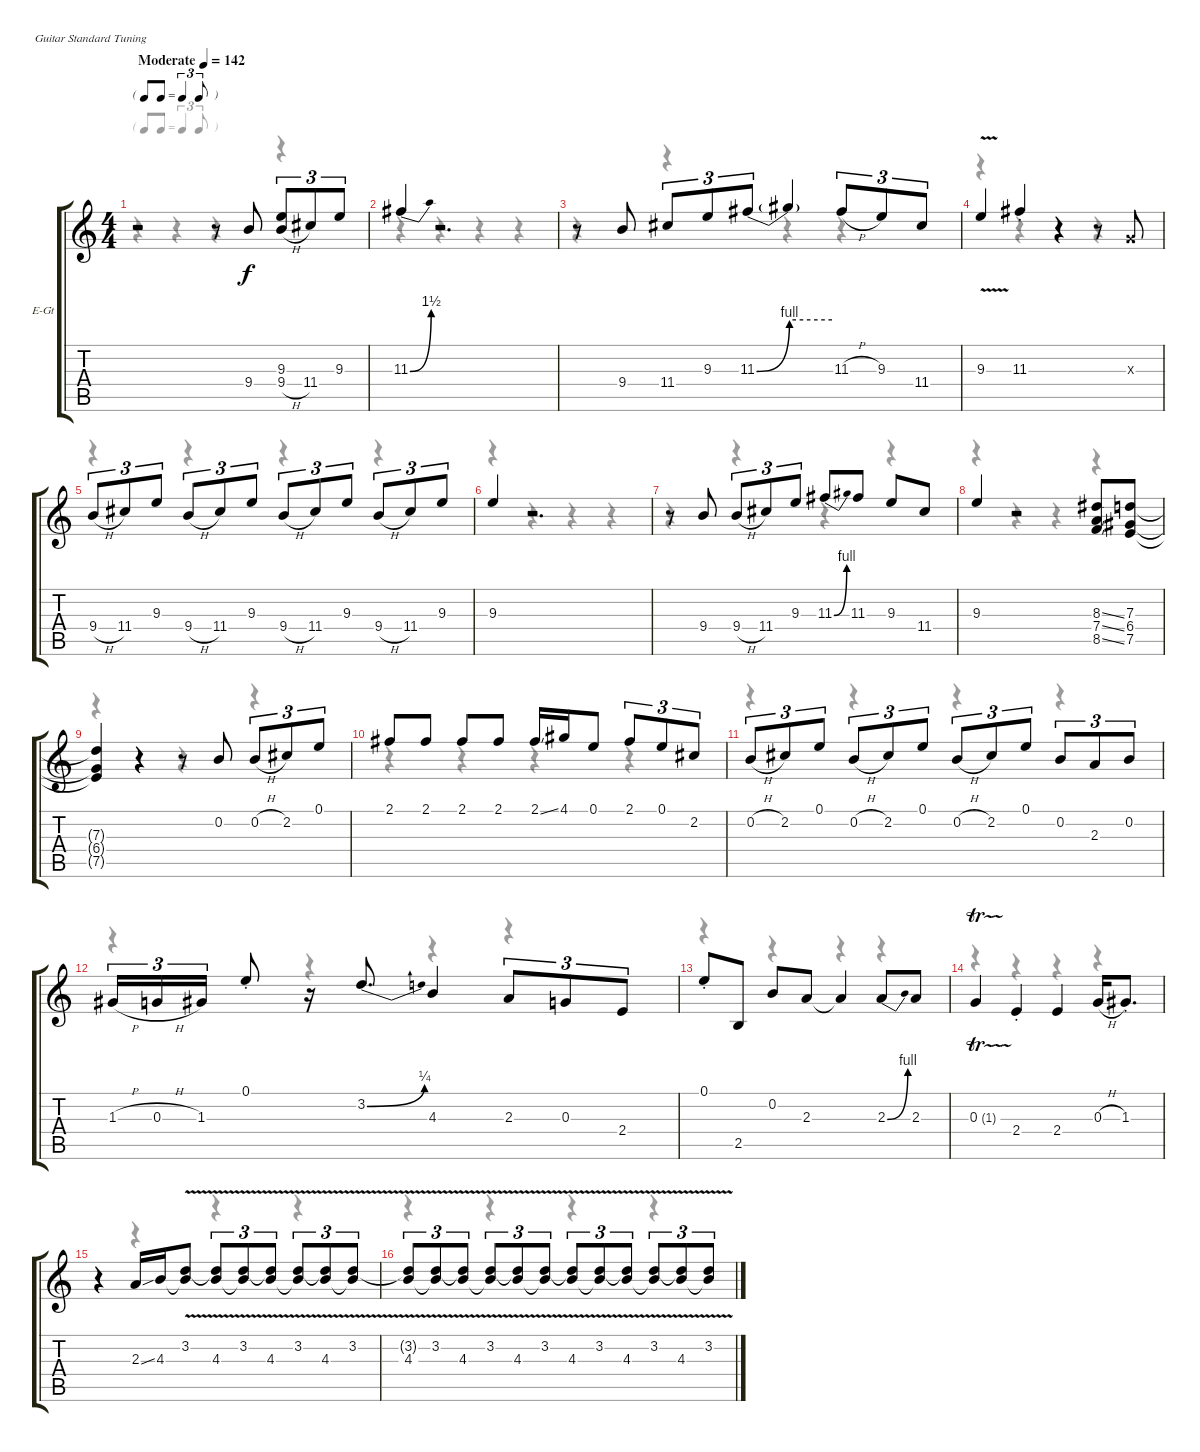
\bracketExtendMode groupsimilarinstruments
\firstSystemTrackNameOrientation horizontal
\otherSystemsTrackNameOrientation horizontal
\track ("Track 1" "E-Gt") {instrument overdrivenguitar}
\staff {score tabs}
\tuning (E4 B3 G3 D3 A2 E2)
\voice
\ts (4 4)
\beaming (8 2 2 2 2)
\tf triplet8th
\tempo (142 "Moderate")
\clef g2
\ks c
r.2{dy f instrument overdrivenguitar} r.8 9.4.8 (9.3 9.4{h}).8{tu (3 2)} 11.4.8{tu (3 2)} 9.3.8{tu (3 2)} |
11.3{be (bend 0 0 60 6)}.4 r.2{d} |
r.8 9.4.8 11.4.8{tu (3 2)} 9.3.8{tu (3 2)} 11.3{be (bend 0 0 60 4)}.8{tu (3 2)} 11.3{be (hold 0 4 60 4) t}.4 11.3{h}.8{tu (3 2)} 9.3.8{tu (3 2)} 11.4.8{tu (3 2)} |
9.3{v}.4 11.3{st}.4 r.4 r.8 0.3{x}.8 |
9.4{h}.8{tu (3 2)} 11.4.8{tu (3 2)} 9.3.8{tu (3 2)} 9.4{h}.8{tu (3 2)} 11.4.8{tu (3 2)} 9.3.8{tu (3 2)} 9.4{h}.8{tu (3 2)} 11.4.8{tu (3 2)} 9.3.8{tu (3 2)} 9.4{h}.8{tu (3 2)} 11.4.8{tu (3 2)} 9.3.8{tu (3 2)} |
9.3.4 r.2{d} |
r.8 9.4.8 9.4{h}.8{tu (3 2)} 11.4.8{tu (3 2)} 9.3.8{tu (3 2)} 11.3{be (bend 0 0 60 4)}.8 11.3.8 9.3.8 11.4.8 |
9.3.4 r.2 (8.3{ss} 7.4{ss} 8.5{ss}).8 (7.3 6.4 7.5).8 |
(7.3{t} 6.4{t} 7.5{t}).4 r.4 r.8 0.2.8 0.2{h}.8{tu (3 2)} 2.2.8{tu (3 2)} 0.1.8{tu (3 2)} |
2.1.8 2.1.8 2.1.8 2.1.8 2.1{ss}.16 4.1.16 0.1.8 2.1.8{tu (3 2)} 0.1.8{tu (3 2)} 2.2.8{tu (3 2)} |
0.2{h}.8{tu (3 2)} 2.2.8{tu (3 2)} 0.1.8{tu (3 2)} 0.2{h}.8{tu (3 2)} 2.2.8{tu (3 2)} 0.1.8{tu (3 2)} 0.2{h}.8{tu (3 2)} 2.2.8{tu (3 2)} 0.1.8{tu (3 2)} 0.2.8{tu (3 2)} 2.3.8{tu (3 2)} 0.2.8{tu (3 2)} |
1.3{h}.16{tu (3 2)} 0.3{h}.16{tu (3 2)} 1.3.16{tu (3 2)} 0.1{st}.8 r.16 3.2{be (bend 0 0 60 1)}.8{d} 4.3.4 2.3.8{tu (3 2)} 0.3.8{tu (3 2)} 2.4.8{tu (3 2)} |
0.1{st}.8 2.5.8 0.2.8 2.3.8 2.3{t}.4 2.3{be (bend 0 0 60 4)}.8 2.3.8 |
0.3{tr (1 16)}.4 2.4{st}.4 2.4.4 0.3{h}.16 1.3{st}.8{d} |
r.4 2.3{ss}.16 4.3.16 (3.2{v} 4.3{t}).8 (3.2{v t} 4.3{v}).8{tu (3 2)} (3.2{v} 4.3{v t}).8{tu (3 2)} (3.2{v t} 4.3{v}).8{tu (3 2)} (3.2{v} 4.3{v t}).8{tu (3 2)} (3.2{v t} 4.3{v}).8{tu (3 2)} (3.2{v} 4.3{v t}).8{tu (3 2)} |
(3.2{v t} 4.3{v}).8{tu (3 2)} (3.2{v} 4.3{v t}).8{tu (3 2)} (3.2{v t} 4.3{v}).8{tu (3 2)} (3.2{v} 4.3{v t}).8{tu (3 2)} (3.2{v t} 4.3{v}).8{tu (3 2)} (3.2{v} 4.3{v t}).8{tu (3 2)} (3.2{v t} 4.3{v}).8{tu (3 2)} (3.2{v} 4.3{v t}).8{tu (3 2)} (3.2{v t} 4.3{v}).8{tu (3 2)} (3.2{v} 4.3{v t}).8{tu (3 2)} (3.2{v t} 4.3{v}).8{tu (3 2)} (3.2{v} 4.3{v t}).8{tu (3 2)}
\voice
\clef g2
\ottava regular
\simile none
\ks c
r.4{dy mf} r.4 r.4 r.4 |
r.4 r.4 r.4 r.4 |
r.4 r.4 r.4 r.4 |
r.4 r.4 r.4 r.4 |
r.4 r.4 r.4 r.4 |
r.4 r.4 r.4 r.4 |
r.4 r.4 r.4 r.4 |
r.4 r.4 r.4 r.4 |
r.4 r.4 r.4 r.4 |
r.4 r.4 r.4 r.4 |
r.4 r.4 r.4 r.4 |
r.4 r.4 r.4 r.4 |
r.4 r.4 r.4 r.4 |
r.4 r.4 r.4 r.4 |
r.4 r.4 r.4 r.4 |
r.4 r.4 r.4 r.4
